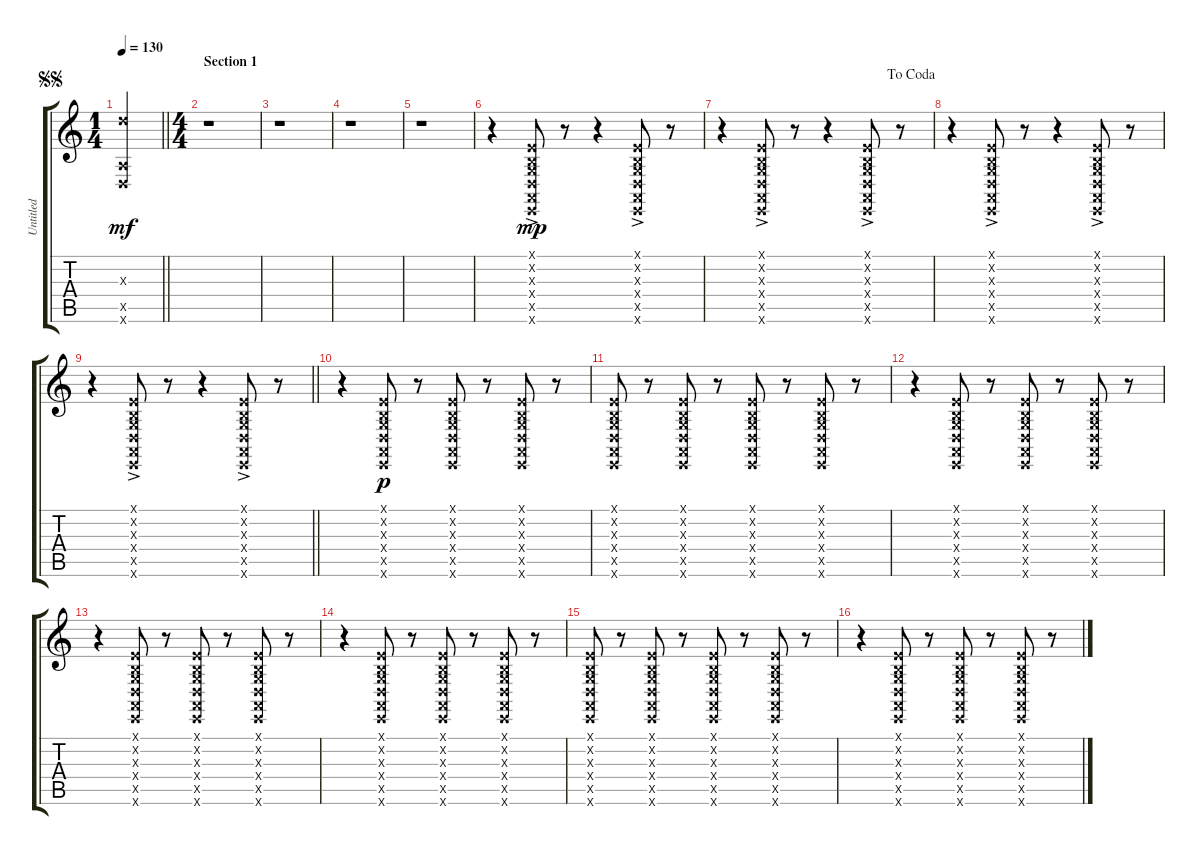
\track ("Untitled" "Untitled") {instrument woodblock}
\staff {score tabs}
\tuning (E4 B3 G3 D3 A2 E2) {hide}
\ts (1 4)
\jump segnosegno
\tempo 130
\clef g2
\barLineRight lightlight
\ks c
(19.3{x} 12.5{x} 10.6{x}).4{dy mf instrument woodblock} |
\ts (4 4)
\section ("" "Section 1")
r.1 |
r.1 |
r.1 |
r.1 |
r.4 (0.1{ac x} 0.2{ac x} 0.3{ac x} 0.4{ac x} 0.5{ac x} 0.6{ac x}).8{dy mp} r.8 r.4 (0.1{ac x} 0.2{ac x} 0.3{ac x} 0.4{ac x} 0.5{ac x} 0.6{ac x}).8 r.8 |
\jump dacoda
r.4 (0.1{ac x} 0.2{ac x} 0.3{ac x} 0.4{ac x} 0.5{ac x} 0.6{ac x}).8 r.8 r.4 (0.1{ac x} 0.2{ac x} 0.3{ac x} 0.4{ac x} 0.5{ac x} 0.6{ac x}).8 r.8 |
r.4 (0.1{ac x} 0.2{ac x} 0.3{ac x} 0.4{ac x} 0.5{ac x} 0.6{ac x}).8 r.8 r.4 (0.1{ac x} 0.2{ac x} 0.3{ac x} 0.4{ac x} 0.5{ac x} 0.6{ac x}).8 r.8 |
\barLineRight lightlight
r.4 (0.1{ac x} 0.2{ac x} 0.3{ac x} 0.4{ac x} 0.5{ac x} 0.6{ac x}).8 r.8 r.4 (0.1{ac x} 0.2{ac x} 0.3{ac x} 0.4{ac x} 0.5{ac x} 0.6{ac x}).8 r.8 |
r.4 (0.1{x} 0.2{x} 0.3{x} 0.4{x} 0.5{x} 0.6{x}).8{dy p} r.8 (0.1{x} 0.2{x} 0.3{x} 0.4{x} 0.5{x} 0.6{x}).8 r.8 (0.1{x} 0.2{x} 0.3{x} 0.4{x} 0.5{x} 0.6{x}).8 r.8 |
(0.1{x} 0.2{x} 0.3{x} 0.4{x} 0.5{x} 0.6{x}).8 r.8 (0.1{x} 0.2{x} 0.3{x} 0.4{x} 0.5{x} 0.6{x}).8 r.8 (0.1{x} 0.2{x} 0.3{x} 0.4{x} 0.5{x} 0.6{x}).8 r.8 (0.1{x} 0.2{x} 0.3{x} 0.4{x} 0.5{x} 0.6{x}).8 r.8 |
r.4 (0.1{x} 0.2{x} 0.3{x} 0.4{x} 0.5{x} 0.6{x}).8 r.8 (0.1{x} 0.2{x} 0.3{x} 0.4{x} 0.5{x} 0.6{x}).8 r.8 (0.1{x} 0.2{x} 0.3{x} 0.4{x} 0.5{x} 0.6{x}).8 r.8 |
r.4 (0.1{x} 0.2{x} 0.3{x} 0.4{x} 0.5{x} 0.6{x}).8 r.8 (0.1{x} 0.2{x} 0.3{x} 0.4{x} 0.5{x} 0.6{x}).8 r.8 (0.1{x} 0.2{x} 0.3{x} 0.4{x} 0.5{x} 0.6{x}).8 r.8 |
r.4 (0.1{x} 0.2{x} 0.3{x} 0.4{x} 0.5{x} 0.6{x}).8 r.8 (0.1{x} 0.2{x} 0.3{x} 0.4{x} 0.5{x} 0.6{x}).8 r.8 (0.1{x} 0.2{x} 0.3{x} 0.4{x} 0.5{x} 0.6{x}).8 r.8 |
(0.1{x} 0.2{x} 0.3{x} 0.4{x} 0.5{x} 0.6{x}).8 r.8 (0.1{x} 0.2{x} 0.3{x} 0.4{x} 0.5{x} 0.6{x}).8 r.8 (0.1{x} 0.2{x} 0.3{x} 0.4{x} 0.5{x} 0.6{x}).8 r.8 (0.1{x} 0.2{x} 0.3{x} 0.4{x} 0.5{x} 0.6{x}).8 r.8 |
r.4 (0.1{x} 0.2{x} 0.3{x} 0.4{x} 0.5{x} 0.6{x}).8 r.8 (0.1{x} 0.2{x} 0.3{x} 0.4{x} 0.5{x} 0.6{x}).8 r.8 (0.1{x} 0.2{x} 0.3{x} 0.4{x} 0.5{x} 0.6{x}).8 r.8
